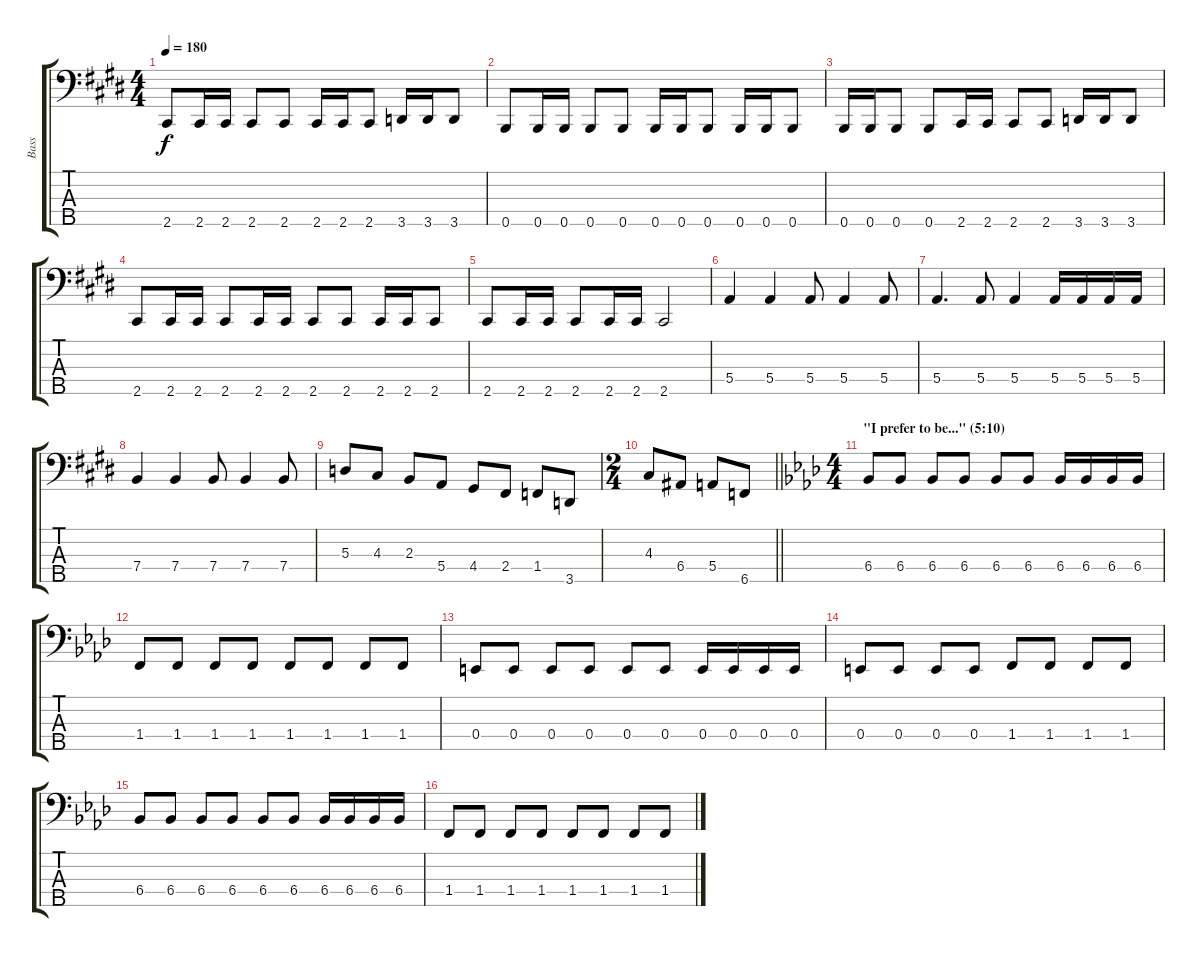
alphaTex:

\track ("Bass" "Bass") {instrument electricbassfinger}
\staff {score tabs}
\tuning (G2 D2 A1 E1 B0) {hide}
\ts (4 4)
\tempo 180
\clef f4
\ks c#minor
2.5.8{dy f} 2.5.16 2.5.16 2.5.8 2.5.8 2.5.16 2.5.16 2.5.8 3.5.16 3.5.16 3.5.8 |
0.5.8 0.5.16 0.5.16 0.5.8 0.5.8 0.5.16 0.5.16 0.5.8 0.5.16 0.5.16 0.5.8 |
0.5.16 0.5.16 0.5.8 0.5.8 2.5.16 2.5.16 2.5.8 2.5.8 3.5.16 3.5.16 3.5.8 |
2.5.8 2.5.16 2.5.16 2.5.8 2.5.16 2.5.16 2.5.8 2.5.8 2.5.16 2.5.16 2.5.8 |
2.5.8 2.5.16 2.5.16 2.5.8 2.5.16 2.5.16 2.5.2 |
5.4.4 5.4.4 5.4.8 5.4.4 5.4.8 |
5.4.4{d} 5.4.8 5.4.4 5.4.16 5.4.16 5.4.16 5.4.16 |
7.4.4 7.4.4 7.4.8 7.4.4 7.4.8 |
5.3.8 4.3.8 2.3.8 5.4.8 4.4.8 2.4.8 1.4.8 3.5.8 |
\ts (2 4)
\barLineRight lightlight
4.3.8 6.4.8 5.4.8 6.5.8 |
\ts (4 4)
\section ("" "\"I prefer to be...\" (5:10)")
\ks fminor
6.4.8 6.4.8 6.4.8 6.4.8 6.4.8 6.4.8 6.4.16 6.4.16 6.4.16 6.4.16 |
1.4.8 1.4.8 1.4.8 1.4.8 1.4.8 1.4.8 1.4.8 1.4.8 |
0.4.8 0.4.8 0.4.8 0.4.8 0.4.8 0.4.8 0.4.16 0.4.16 0.4.16 0.4.16 |
0.4.8 0.4.8 0.4.8 0.4.8 1.4.8 1.4.8 1.4.8 1.4.8 |
6.4.8 6.4.8 6.4.8 6.4.8 6.4.8 6.4.8 6.4.16 6.4.16 6.4.16 6.4.16 |
1.4.8 1.4.8 1.4.8 1.4.8 1.4.8 1.4.8 1.4.8 1.4.8
